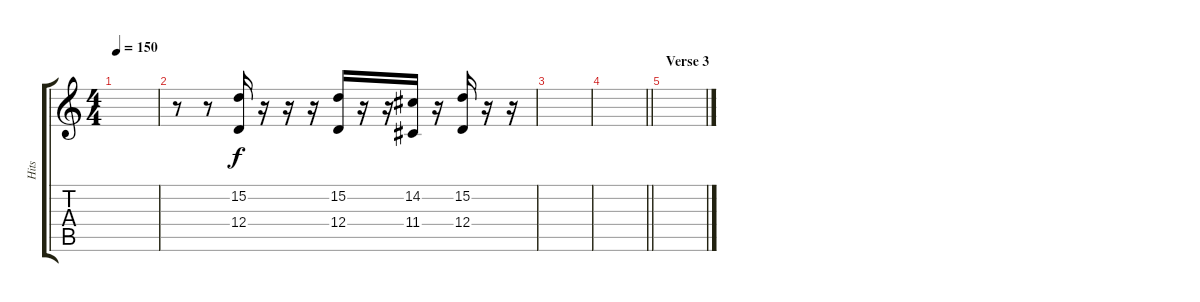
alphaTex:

\track ("Hits" "Hits") {instrument orchestrahit}
\staff {score tabs}
\tuning (E4 B3 G3 D3 A2 E2) {hide}
\ts (4 4)
\tempo 150
\clef g2
\ks c
|
r.8 r.8 (15.2 12.4).16 r.16 r.16 r.16 (15.2 12.4).16 r.16 r.16 (14.2 11.4).16 r.16 (15.2 12.4).16 r.16 r.16 |
|
\barLineRight lightlight
|
\section ("" "Verse 3")
